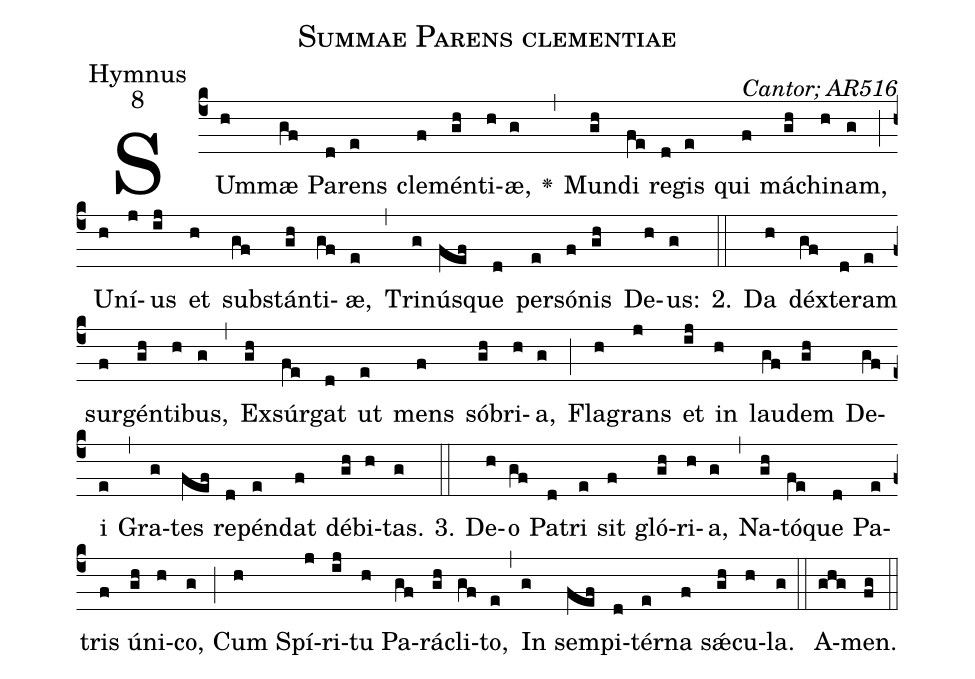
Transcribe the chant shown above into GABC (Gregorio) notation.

name:Summae Parens clementiae;
office-part:Hymnus;
mode:8;
commentary:Cantor; AR516;
%%
(c4)SUm(h)mæ(gf) Pa(d)rens(e) cle(f)mén(gh)ti(h)æ,(g) <v>\greheightstar</v>(,)
Mun(gh)di(fe) re(d)gis(e) qui(f) má(gh)chi(h)nam,(g) (;)
U(h)ní(j)us(ij) et(h) sub(gf)stán(gh)ti(gf)æ,(e) (,)
Tri(g)nús(fef)que(d) per(e)só(f)nis(gh) De(h)us:(g)

2.(::) Da(h) déx(gf)te(d)ram(e) sur(f)gén(gh)ti(h)bus,(g) (,)
Ex(gh)súr(fe)gat(d) ut(e) mens(f) só(gh)bri(h)a,(g) (;)
Fla(h)grans(j) et(ij) in(h) lau(gf)dem(gh) De(gf)i(e) (,)
Gra(g)tes(fef) re(d)pén(e)dat(f) dé(gh)bi(h)tas.(g)

3.(::) De(h)o(gf) Pa(d)tri(e) sit(f) gló(gh)ri(h)a,(g) (,)
Na(gh)tó(fe)que(d) Pa(e)tris(f) ú(gh)ni(h)co,(g) (;)
Cum(h) Spí(j)ri(ij)tu(h) Pa(gf)rá(gh)cli(gf)to,(e) (,) In(g) sem(fef)pi(d)tér(e)na(f) sǽ(gh)cu(h)la.(g) (::)
A(ghg)men.(fg) (::)
